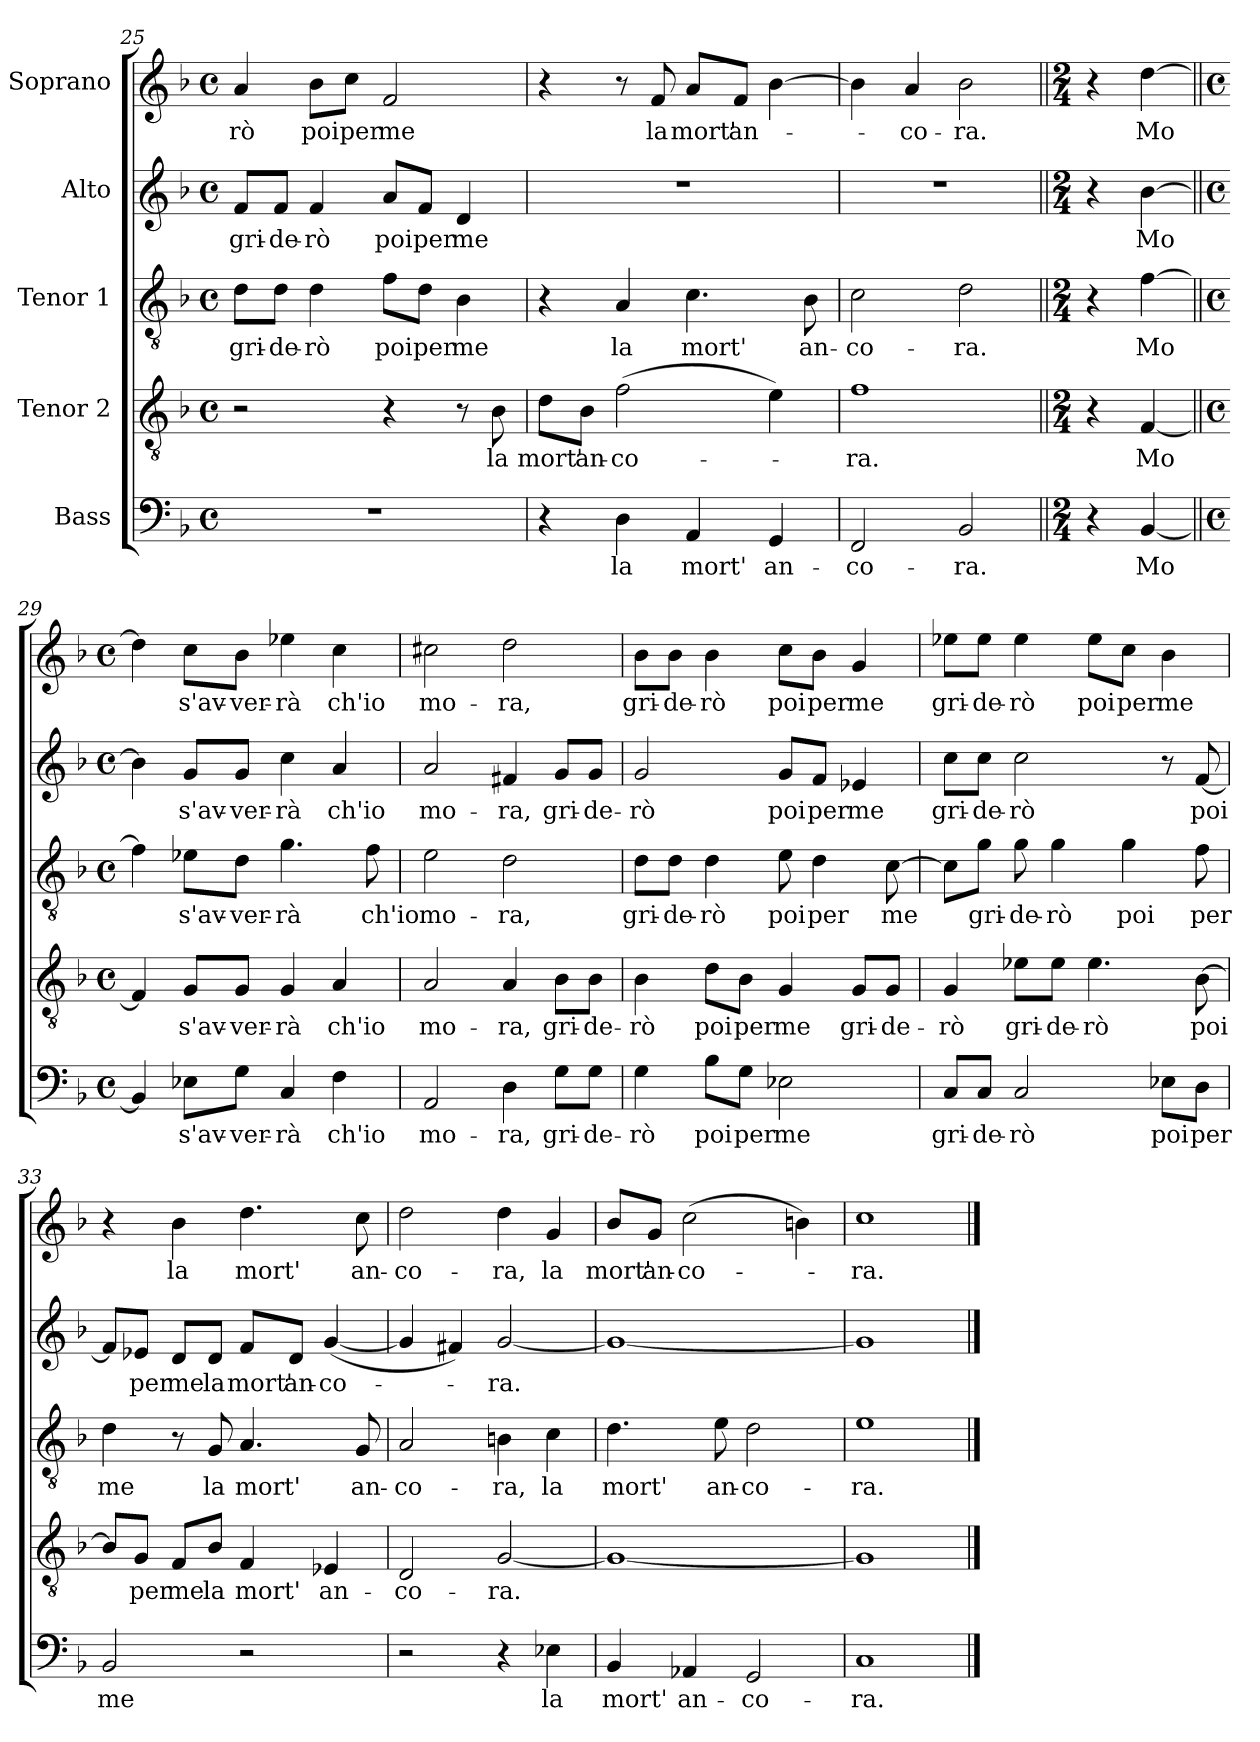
**kern	**text	**kern	**text	**kern	**text	**kern	**text	**kern	**text
*part5	*part5	*part4	*part4	*part3	*part3	*part2	*part2	*part1	*part1
*staff5	*staff5	*staff4	*staff4	*staff3	*staff3	*staff2	*staff2	*staff1	*staff1
*I"Bass	*	*I"Tenor 2	*	*I"Tenor 1	*	*I"Alto	*	*I"Soprano	*
*clefF4	*	*clefGv2	*	*clefGv2	*	*clefG2	*	*clefG2	*
*k[b-]	*	*k[b-]	*	*k[b-]	*	*k[b-]	*	*k[b-]	*
*F:	*	*F:	*	*F:	*	*F:	*	*F:	*
*M4/4	*	*M4/4	*	*M4/4	*	*M4/4	*	*M4/4	*
*met(c)	*	*met(c)	*	*met(c)	*	*met(c)	*	*met(c)	*
=25	=25	=25	=25	=25	=25	=25	=25	=25	=25
1r	.	2r	.	8d\L	gri-	8f/L	gri-	4a/	-rò
.	.	.	.	8d\J	-de-	8f/J	-de-	.	.
.	.	.	.	4d\	-rò	4f/	-rò	8b-\L	poi
.	.	.	.	.	.	.	.	8cc\J	per
.	.	4r	.	8f\L	poi	8a/L	poi	2f/	me
.	.	.	.	8d\J	per	8f/J	per	.	.
.	.	8r	.	4B-\	me	4d/	me	.	.
.	.	8B-\	la	.	.	.	.	.	.
=26	=26	=26	=26	=26	=26	=26	=26	=26	=26
4r	.	8d\L	mort'	4r	.	1r	.	4r	.
.	.	8B-\J	an-	.	.	.	.	.	.
4D\	la	(2f\	-co-	4A/	la	.	.	8r	.
.	.	.	.	.	.	.	.	8f/	la
4AA/	mort'	.	.	4.c\	mort'	.	.	8a/L	mort'
.	.	.	.	.	.	.	.	8f/J	an-
4GG/	an-	4e\)	.	.	.	.	.	[4b-\	.
.	.	.	.	8B-\	an-	.	.	.	.
!!LO:LB:g=z
=27	=27	=27	=27	=27	=27	=27	=27	=27	=27
2FF/	-co-	1f	-ra.	2c\	-co-	1r	.	4b-\]	.
.	.	.	.	.	.	.	.	4a/	-co-
2BB-/	-ra.	.	.	2d\	-ra.	.	.	2b-\	-ra.
=28||	=28||	=28||	=28||	=28||	=28||	=28||	=28||	=28||	=28||
*M2/4	*	*M2/4	*	*M2/4	*	*M2/4	*	*M2/4	*
4r	.	4r	.	4r	.	4r	.	4r	.
[4BB-/	Mo	[4F/	Mo	[4f\	Mo	[4b-\	Mo	[4dd\	Mo
=29||	=29||	=29||	=29||	=29||	=29||	=29||	=29||	=29||	=29||
*M4/4	*	*M4/4	*	*M4/4	*	*M4/4	*	*M4/4	*
*met(c)	*	*met(c)	*	*met(c)	*	*met(c)	*	*met(c)	*
4BB-/]	.	4F/]	.	4f\]	.	4b-\]	.	4dd\]	.
8E-X\L	s'av-	8G/L	s'av-	8e-X\L	s'av-	8g/L	s'av-	8cc\L	s'av-
8G\J	-ver-	8G/J	-ver-	8d\J	-ver-	8g/J	-ver-	8b-\J	-ver-
4C/	-rà	4G/	-rà	4.g\	-rà	4cc\	-rà	4ee-X\	-rà
4F\	ch'io	4A/	ch'io	.	.	4a/	ch'io	4cc\	ch'io
.	.	.	.	8f\	ch'io	.	.	.	.
=30	=30	=30	=30	=30	=30	=30	=30	=30	=30
2AA/	mo-	2A/	mo-	2e\	mo-	2a/	mo-	2cc#X\	mo-
4D\	-ra,	4A/	-ra,	2d\	-ra,	4f#X/	-ra,	2dd\	-ra,
8G\L	gri-	8B-\L	gri-	.	.	8g/L	gri-	.	.
8G\J	-de-	8B-\J	-de-	.	.	8g/J	-de-	.	.
=31	=31	=31	=31	=31	=31	=31	=31	=31	=31
4G\	-rò	4B-\	-rò	8d\L	gri-	2g/	-rò	8b-\L	gri-
.	.	.	.	8d\J	-de-	.	.	8b-\J	-de-
8B-\L	poi	8d\L	poi	4d\	-rò	.	.	4b-\	-rò
8G\J	per	8B-\J	per	.	.	.	.	.	.
2E-X\	me	4G/	me	8e\	poi	8g/L	poi	8cc\L	poi
.	.	.	.	4d\	per	8f/J	per	8b-\J	per
.	.	8G/L	gri-	.	.	4e-X/	me	4g/	me
.	.	8G/J	-de-	[8c\	me	.	.	.	.
!!LO:PB:g=z
=32	=32	=32	=32	=32	=32	=32	=32	=32	=32
8C/L	gri-	4G/	-rò	8c\L]	.	8cc\L	gri-	8ee-X\L	gri-
8C/J	-de-	.	.	8g\J	gri-	8cc\J	-de-	8ee-\J	-de-
2C/	-rò	8e-X\L	gri-	8g\	-de-	2cc\	-rò	4ee-\	-rò
.	.	8e-\J	-de-	4g\	-rò	.	.	.	.
.	.	4.e-\	-rò	.	.	.	.	8ee-\L	poi
.	.	.	.	4g\	poi	.	.	8cc\J	per
8E-X\L	poi	.	.	.	.	8r	.	4b-\	me
8D\J	per	[8B-\	poi	8f\	per	[8f/	poi	.	.
=33	=33	=33	=33	=33	=33	=33	=33	=33	=33
2BB-/	me	8B-/L]	.	4d\	me	8f/L]	.	4r	.
.	.	8G/J	per	.	.	8e-X/J	per	.	.
.	.	8F/L	me	8r	.	8d/L	me	4b-\	la
.	.	8B-/J	la	8G/	la	8d/J	la	.	.
2r	.	4F/	mort'	4.A/	mort'	8f/L	mort'	4.dd\	mort'
.	.	.	.	.	.	8d/J	an-	.	.
.	.	4E-X/	an-	.	.	([4g/	-co-	.	.
.	.	.	.	8G/	an-	.	.	8cc\	an-
=34	=34	=34	=34	=34	=34	=34	=34	=34	=34
2r	.	2D/	-co-	2A/	-co-	4g/]	.	2dd\	-co-
.	.	.	.	.	.	4f#X/)	.	.	.
4r	.	[2G/	-ra.	4Bn\	-ra,	[2g/	-ra.	4dd\	-ra,
4E-X\	la	.	.	4c\	la	.	.	4g/	la
=35	=35	=35	=35	=35	=35	=35	=35	=35	=35
4BB-/	mort'	1G_	.	4.d\	mort'	1g_	.	8b-/L	mort'
.	.	.	.	.	.	.	.	8g/J	an-
4AA-X/	an-	.	.	.	.	.	.	(2cc\	-co-
.	.	.	.	8e\	an-	.	.	.	.
2GG/	-co-	.	.	2d\	-co-	.	.	.	.
.	.	.	.	.	.	.	.	4bn\)	.
=36	=36	=36	=36	=36	=36	=36	=36	=36	=36
1C	-ra.	1G]	.	1e	-ra.	1g]	.	1cc	-ra.
==	==	==	==	==	==	==	==	==	==
*-	*-	*-	*-	*-	*-	*-	*-	*-	*-
